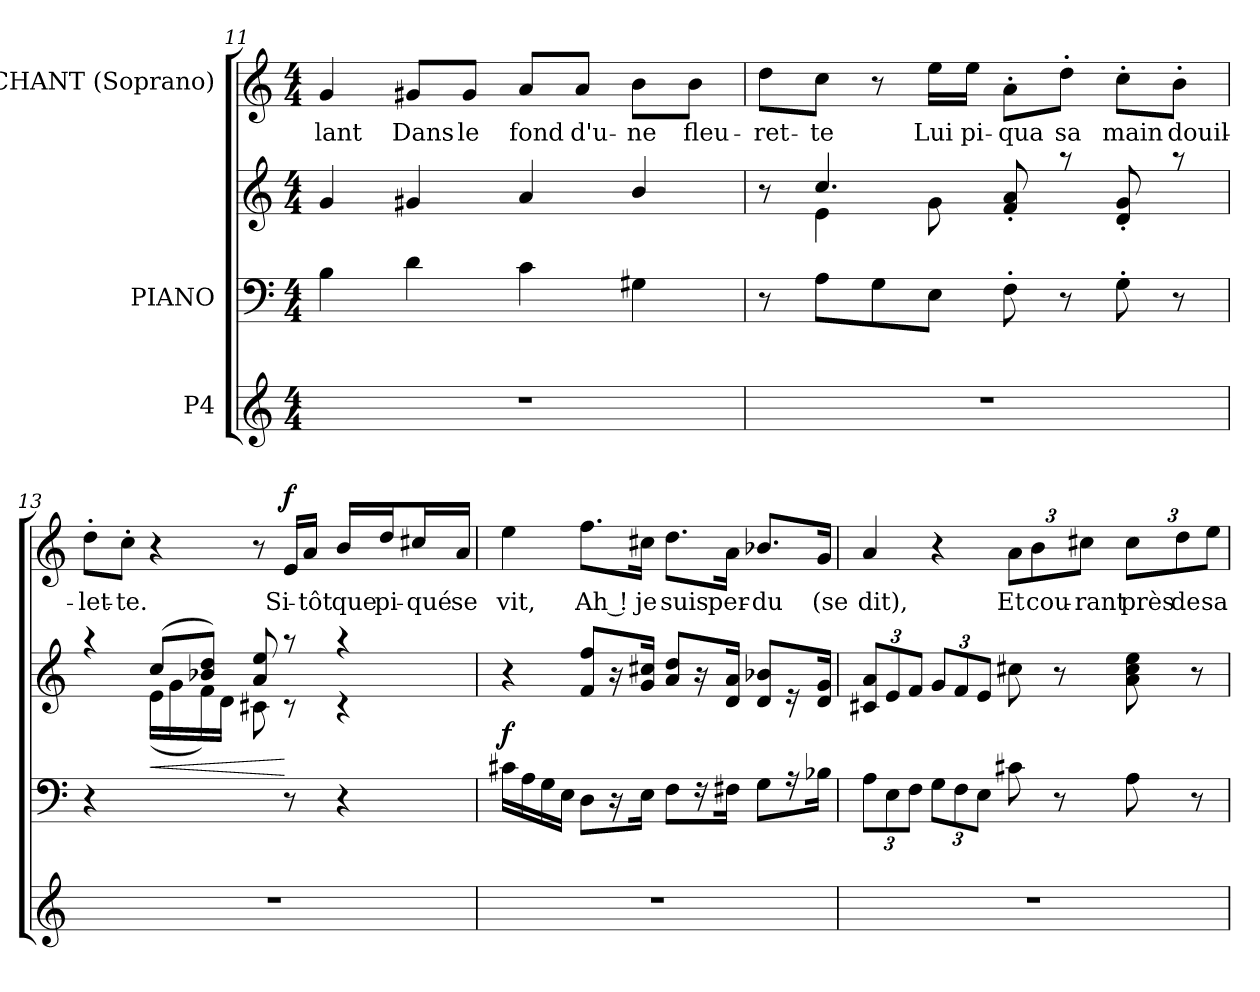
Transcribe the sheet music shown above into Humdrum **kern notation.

**kern	**kern	**kern	**dynam	**kern	**text	**dynam
*part3	*part2	*part2	*part2	*part1	*part1	*part1
*staff4	*staff3	*staff2	*staff2/3	*staff1	*staff1	*staff1
*I"P4	*I"PIANO	*	*	*I"CHANT (Soprano)	*	*
*clefG2	*clefF4	*clefG2	*	*clefG2	*	*
*k[]	*k[]	*k[]	*	*k[]	*	*
*C:	*C:	*C:	*	*C:	*	*
*M4/4	*M4/4	*M4/4	*	*M4/4	*	*
=11	=11	=11	=11	=11	=11	=11
!	!	!	!	!	!LO:LY:b	!
1r	4B\	4g/	.	4g/	-lant	.
!	!	!	!	!	!LO:LY:b	!
.	4d\	4g#X/	.	8g#X/L	Dans	.
!	!	!	!	!	!LO:LY:b	!
.	.	.	.	8g#/J	le	.
!	!	!	!	!	!LO:LY:b	!
.	4c\	4a/	.	8a/L	fond	.
!	!	!	!	!	!LO:LY:b	!
.	.	.	.	8a/J	d'u-	.
!	!	!	!	!	!LO:LY:b	!
.	4G#X\	4b/	.	8b\L	-ne	.
!	!	!	!	!	!LO:LY:b	!
.	.	.	.	8b\J	fleu-	.
!!LO:LB:g=z
=12	=12	=12	=12	=12	=12	=12
*	*	*^	*	*	*	*
!	!	!	!	!	!	!LO:LY:b	!
1r	8r	8r	8ryy	.	8dd\L	-ret-	.
!	!	!	!	!	!	!LO:LY:b	!
.	8A\L	4.cc/	4e\	.	8cc\J	-te	.
.	8G\	.	.	.	8r	.	.
!	!	!	!	!	!	!LO:LY:b	!
.	8E\J	.	8g\	.	16ee\LL	Lui	.
!	!	!	!	!	!	!LO:LY:b	!
.	.	.	.	.	16ee\JJ	pi-	.
!	!	!	!	!	!	!LO:LY:b	!
.	8F'>\	8f/'< 8a/'<	2ryy	.	8a'<\L	-qua	.
!	!	!	!	!	!	!LO:LY:b	!
.	8r	8raa	.	.	8dd'>\J	sa	.
!	!	!	!	!	!	!LO:LY:b	!
.	8G'>\	8d/'< 8g/'<	.	.	8cc'>\L	main	.
!	!	!	!	!	!	!LO:LY:b	!
.	8r	8raa	.	.	8b'>\J	douil-	.
=13	=13	=13	=13	=13	=13	=13	=13
!	!	!	!	!	!	!LO:LY:b	!
1r	4r	4raa	4ryy	.	8dd'>\L	-let-	.
!	!	!	!	!	!	!LO:LY:b	!
.	.	.	.	.	8cc'>\J	-te.	.
!	!	!	!	!LO:HP:b	!	!	!
.	8ryy	(>8cc/L	(<16e\LL	<	4r	.	.
.	.	.	16g\	.	.	.	.
.	4ryy	8b-X/ 8dd/J)	16f\)	.	.	.	.
.	.	.	16d\JJ	.	.	.	.
.	.	8a/ 8ee/	8c#X\	.	8r	.	.
!	!	!	!	!	!	!LO:LY:b	!LO:DY:a
.	8r	8raa	8rc	[	16e/LL	Si-	f
!	!	!	!	!	!	!LO:LY:b	!
.	.	.	.	.	16a/JJ	-tôt	.
!	!	!	!	!	!	!LO:LY:b	!
.	4r	4raa	4rc	.	16b/LL	que	.
!	!	!	!	!	!	!LO:LY:b	!
.	.	.	.	.	16dd/J	pi-	.
!	!	!	!	!	!	!LO:LY:b	!
.	.	.	.	.	16cc#X/L	-qué	.
!	!	!	!	!	!	!LO:LY:b	!
.	.	.	.	.	16a/JJ	se	.
*	*	*v	*v	*	*	*	*
=14	=14	=14	=14	=14	=14	=14
!	!	!	!LO:DY:a=2	!	!LO:LY:b	!
1r	16c#X\LL	4r	f	4ee\	vit,	.
.	16A\	.	.	.	.	.
.	16G\	.	.	.	.	.
.	16E\JJ	.	.	.	.	.
!	!	!	!	!	!LO:LY:b	!
.	8D\L	8f/ 8ff/L	.	8.ff\L	Ah !	.
.	16r	16r	.	.	.	.
!	!	!	!	!	!LO:LY:b	!
.	16E\Jk	16g/ 16cc#X/Jk	.	16cc#X\Jk	je	.
!	!	!	!	!	!LO:LY:b	!
.	8F\L	8a/ 8dd/L	.	8.dd\L	suis	.
.	16r	16r	.	.	.	.
!	!	!	!	!	!LO:LY:b	!
.	16F#X\Jk	16d/ 16a/Jk	.	16a\Jk	per-	.
!	!	!	!	!	!LO:LY:b	!
.	8G\L	8d/ 8b-X/L	.	8.b-X/L	-du	.
.	16r	16r	.	.	.	.
!	!	!	!	!	!LO:LY:b	!
.	16B-X\Jk	16d/ 16g/Jk	.	16g/Jk	(se	.
!!LO:LB:g=z
=15	=15	=15	=15	=15	=15	=15
!	!	!	!	!	!LO:LY:b	!
1r	12A\L	12c#X/ 12a/L	.	4a/	dit),	.
.	12E\	12e/	.	.	.	.
.	12F\J	12f/J	.	.	.	.
.	12G\L	12g/L	.	4r	.	.
.	12F\	12f/	.	.	.	.
.	12E\J	12e/J	.	.	.	.
!	!	!	!	!	!LO:LY:b	!
.	8c#X\	8cc#X\	.	12a\L	Et	.
!	!	!	!	!	!LO:LY:b	!
.	.	.	.	12b\	cou-	.
.	8r	8r	.	.	.	.
!	!	!	!	!	!LO:LY:b	!
.	.	.	.	12cc#X\J	-rant	.
!	!	!	!	!	!LO:LY:b	!
.	8A\	8a\ 8cc#\ 8ee\	.	12cc#\L	près	.
!	!	!	!	!	!LO:LY:b	!
.	.	.	.	12dd\	de	.
.	8r	8r	.	.	.	.
!	!	!	!	!	!LO:LY:b	!
.	.	.	.	12ee\J	sa	.
=	=	=	=	=	=	=
*-	*-	*-	*-	*-	*-	*-
